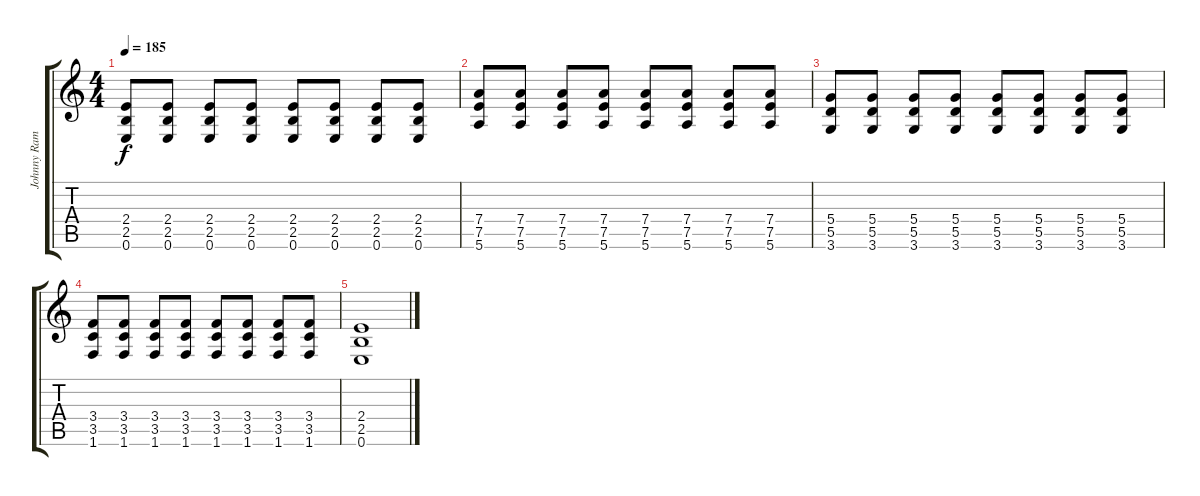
\track ("Johnny Ramone" "Johnny Ram") {instrument distortionguitar}
\staff {score tabs}
\tuning (E4 B3 G3 D3 A2 E2) {hide}
\ts (4 4)
\tempo 185
\clef g2
\ks c
(2.4 2.5 0.6).8{dy f} (2.4 2.5 0.6).8 (2.4 2.5 0.6).8 (2.4 2.5 0.6).8 (2.4 2.5 0.6).8 (2.4 2.5 0.6).8 (2.4 2.5 0.6).8 (2.4 2.5 0.6).8 |
(7.4 7.5 5.6).8 (7.4 7.5 5.6).8 (7.4 7.5 5.6).8 (7.4 7.5 5.6).8 (7.4 7.5 5.6).8 (7.4 7.5 5.6).8 (7.4 7.5 5.6).8 (7.4 7.5 5.6).8 |
(5.4 5.5 3.6).8 (5.4 5.5 3.6).8 (5.4 5.5 3.6).8 (5.4 5.5 3.6).8 (5.4 5.5 3.6).8 (5.4 5.5 3.6).8 (5.4 5.5 3.6).8 (5.4 5.5 3.6).8 |
(3.4 3.5 1.6).8 (3.4 3.5 1.6).8 (3.4 3.5 1.6).8 (3.4 3.5 1.6).8 (3.4 3.5 1.6).8 (3.4 3.5 1.6).8 (3.4 3.5 1.6).8 (3.4 3.5 1.6).8 |
(2.4 2.5 0.6).1
